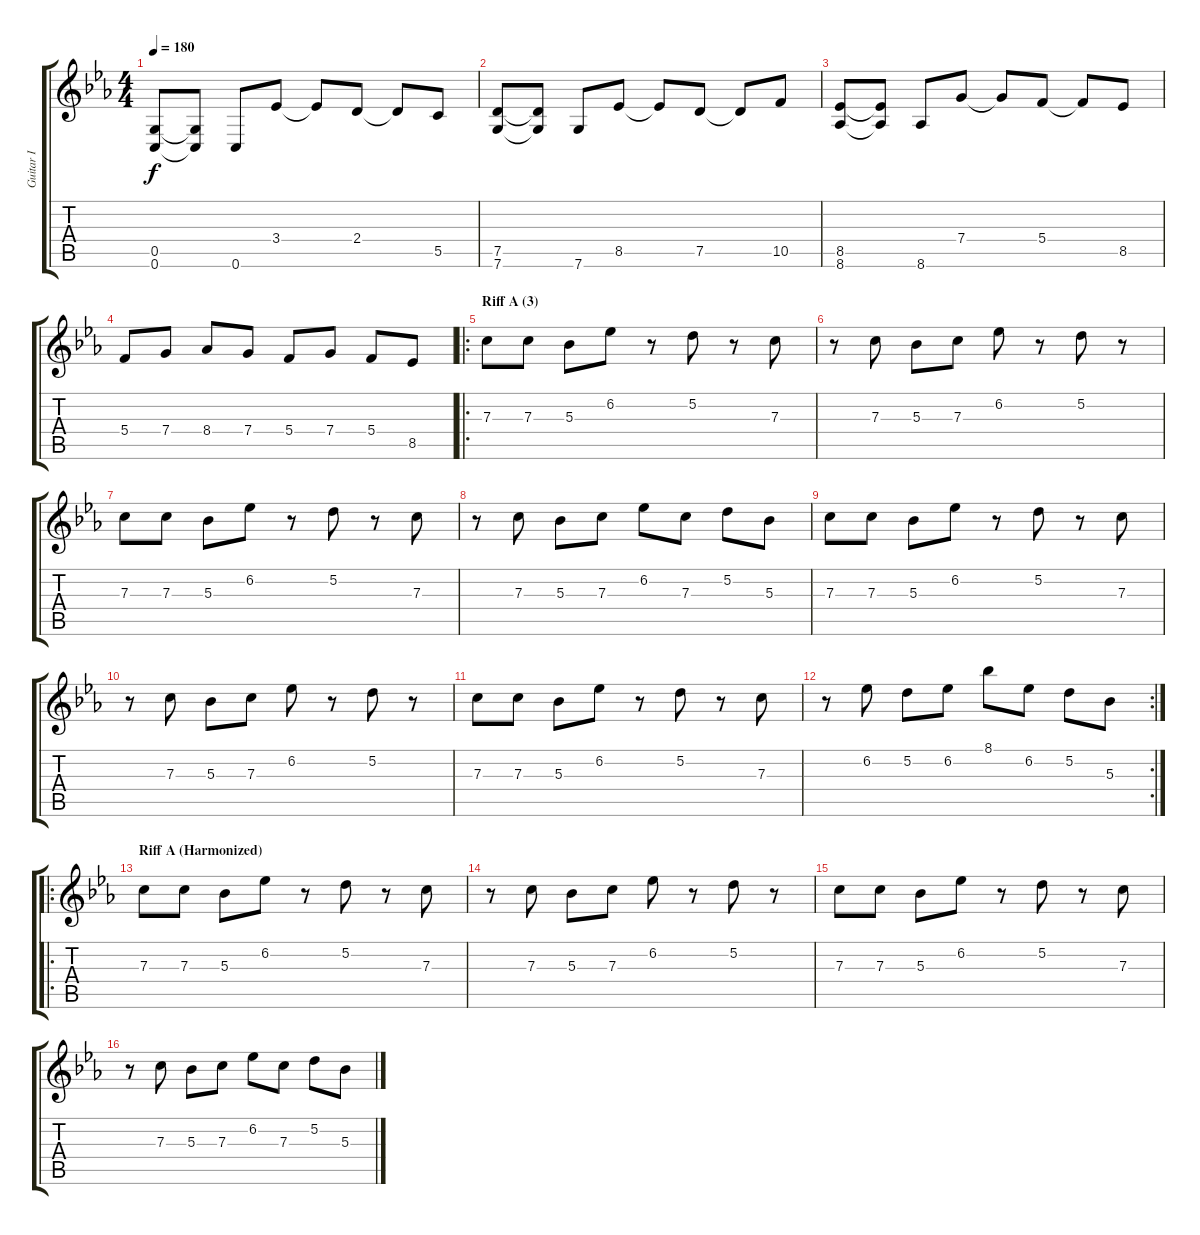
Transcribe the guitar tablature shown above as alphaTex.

\track ("Guitar I" "Guitar I") {instrument distortionguitar}
\staff {score tabs}
\tuning (D4 A3 F3 C3 G2 C2) {hide}
\ts (4 4)
\tempo 180
\clef g2
\ks cminor
(0.5 0.6).8{dy f} (0.5{t} 0.6{t}).8 0.6.8 3.4.8 3.4{t}.8 2.4.8 2.4{t}.8 5.5.8 |
(7.5 7.6).8 (7.5{t} 7.6{t}).8 7.6.8 8.5.8 8.5{t}.8 7.5.8 7.5{t}.8 10.5.8 |
(8.5 8.6).8 (8.5{t} 8.6{t}).8 8.6.8 7.4.8 7.4{t}.8 5.4.8 5.4{t}.8 8.5.8 |
5.4.8 7.4.8 8.4.8 7.4.8 5.4.8 7.4.8 5.4.8 8.5.8 |
\ro
\section ("" "Riff A (3)")
7.3.8 7.3.8 5.3.8 6.2.8 r.8 5.2.8 r.8 7.3.8 |
r.8 7.3.8 5.3.8 7.3.8 6.2.8 r.8 5.2.8 r.8 |
7.3.8 7.3.8 5.3.8 6.2.8 r.8 5.2.8 r.8 7.3.8 |
r.8 7.3.8 5.3.8 7.3.8 6.2.8 7.3.8 5.2.8 5.3.8 |
7.3.8 7.3.8 5.3.8 6.2.8 r.8 5.2.8 r.8 7.3.8 |
r.8 7.3.8 5.3.8 7.3.8 6.2.8 r.8 5.2.8 r.8 |
7.3.8 7.3.8 5.3.8 6.2.8 r.8 5.2.8 r.8 7.3.8 |
\rc 2
r.8 6.2.8 5.2.8 6.2.8 8.1.8 6.2.8 5.2.8 5.3.8 |
\ro
\section ("" "Riff A (Harmonized)")
7.3.8 7.3.8 5.3.8 6.2.8 r.8 5.2.8 r.8 7.3.8 |
r.8 7.3.8 5.3.8 7.3.8 6.2.8 r.8 5.2.8 r.8 |
7.3.8 7.3.8 5.3.8 6.2.8 r.8 5.2.8 r.8 7.3.8 |
r.8 7.3.8 5.3.8 7.3.8 6.2.8 7.3.8 5.2.8 5.3.8
